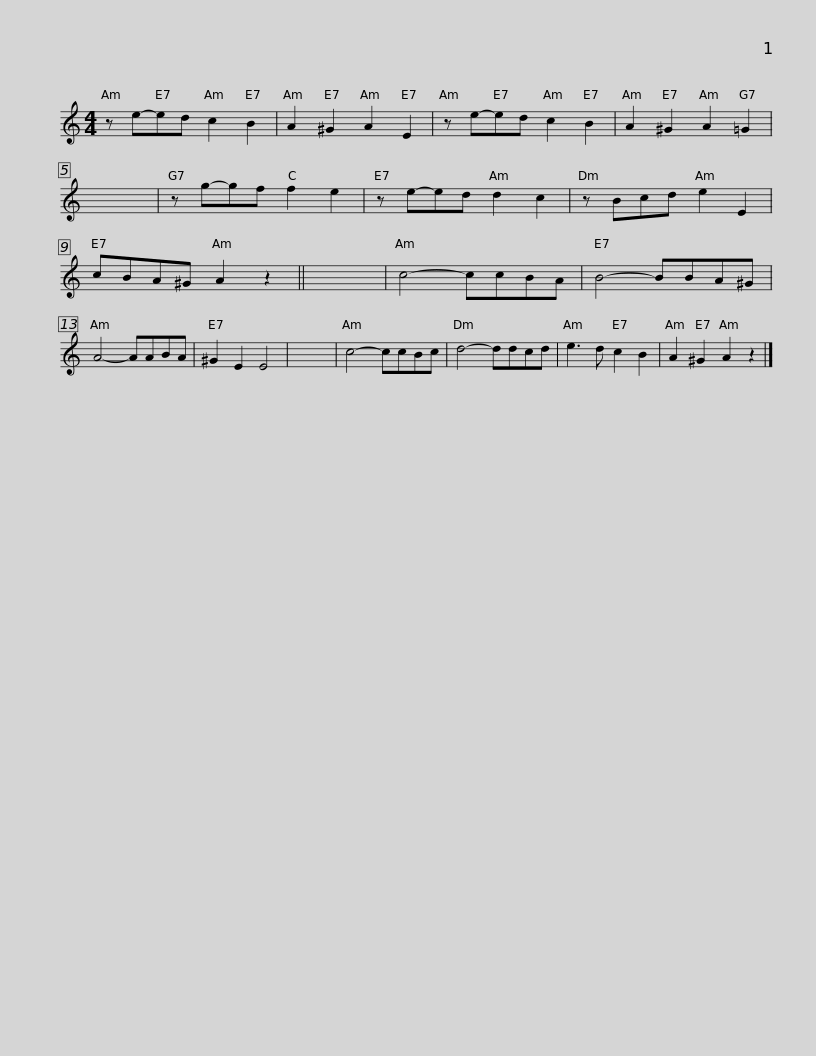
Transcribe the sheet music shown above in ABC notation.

X:1
L:1/8
M:4/4
I:linebreak $
K:C
V:1 treble
V:1
 z e-ed c2 B2 | A2 ^G2 A2 E2 | z e-ed c2 B2 | A2 ^G2 A2 =G2 | x8 | %5
 z g-gf f2 e2 |$ z e-ed d2 c2 | z Bcd e2 E2 | cBA^G A2 z2 || x8 | %10
 c4- ccBA | B4- BBA^G | A4- AABA | ^G2 E2 E4 | x8 |$ %15
 c4- ccBc | d4- ddcd | e3 d c2 B2 | A2 ^G2 A2 z2 |] %19
